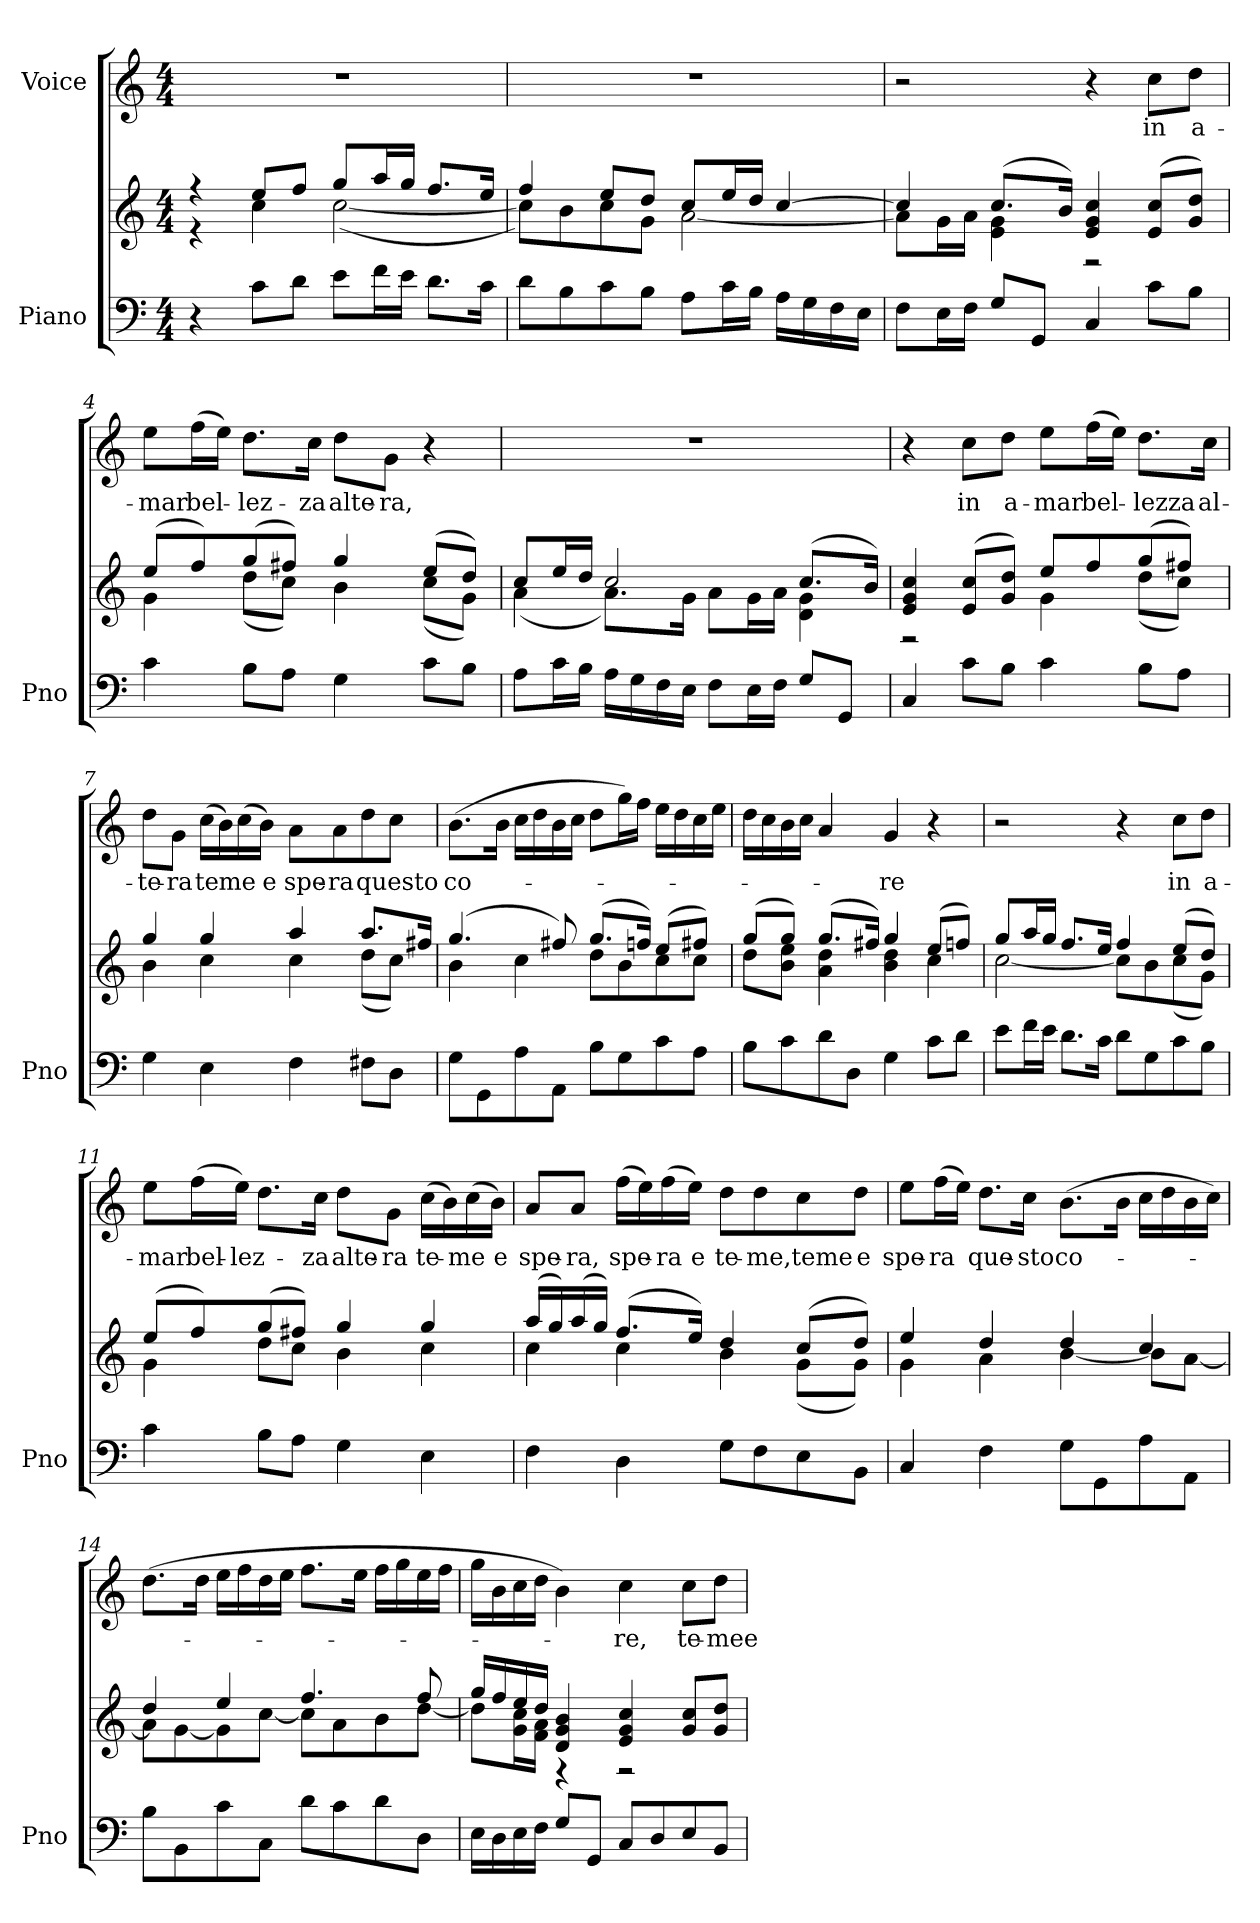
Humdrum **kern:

**kern	**kern	**kern	**text
*part2	*part2	*part1	*part1
*staff3	*staff2	*staff1	*staff1
*I"Piano	*	*I"Voice	*
*I'Pno	*	*	*
*clefF4	*clefG2	*clefG2	*
*k[]	*k[]	*k[]	*
*M4/4	*M4/4	*M4/4	*
*MM80	*MM80	*MM80	*
=1	=1	=1	=1
*	*^	*	*
4r	4r	4r	1r	.
8c\L	8ee/L	4cc\	.	.
8d\J	8ff/J	.	.	.
8e\L	8gg/L	([2cc\	.	.
16f\L	16aa/L	.	.	.
16e\JJ	16gg/JJ	.	.	.
8.d\L	8.ff/L	.	.	.
16c\Jk	16ee/Jk	.	.	.
=2	=2	=2	=2	=2
8d\L	4ff/	8cc\L])	1r	.
8B\	.	8b\	.	.
8c\	8ee/L	8cc\	.	.
8B\J	8dd/J	8g\J	.	.
8A\L	8cc/L	[2a\	.	.
16c\L	16ee/L	.	.	.
16B\JJ	16dd/JJ	.	.	.
16A\LL	[4cc/	.	.	.
16G\	.	.	.	.
16F\	.	.	.	.
16E\JJ	.	.	.	.
=3	=3	=3	=3	=3
8F\L	4cc/]	8a\L]	2r	.
16E\L	.	16g\L	.	.
16F\JJ	.	16a\JJ	.	.
8G/L	(8.cc/L	4e\ 4g\	.	.
8GG/J	.	.	.	.
.	16b/Jk)	.	.	.
4C/	4e/ 4g/ 4cc/	2r	4r	.
!	!	!	!	!LO:LY:b
8c\L	(8e/ 8cc/L	.	8cc\L	in
!	!	!	!	!LO:LY:b
8B\J	8g/ 8dd/J)	.	8dd\J	a-
!!LO:LB:g=z
=4	=4	=4	=4	=4
!	!	!	!	!LO:LY:b
4c\	(8ee/L	4g\	8ee\L	-mar
!	!	!	!	!LO:LY:b
.	8ff/)	.	(16ff\L	bel-
.	.	.	16ee\JJ)	.
!	!	!	!	!LO:LY:b
8B\L	(8gg/	(8dd\L	8.dd\L	lez-
8A\J	8ff#X/J)	8cc\J)	.	.
!	!	!	!	!LO:LY:b
.	.	.	16cc\Jk	-za
!	!	!	!	!LO:LY:b
4G\	4gg/	4b\	8dd\L	alte-
!	!	!	!	!LO:LY:b
.	.	.	8g\J	-ra,
8c\L	(8ee/L	(8cc\L	4r	.
8B\J	8dd/J)	8g\J)	.	.
=5	=5	=5	=5	=5
8A\L	8cc/L	(4a\	1r	.
16c\L	16ee/L	.	.	.
16B\JJ	16dd/JJ	.	.	.
16A\LL	2cc/	8.a\L)	.	.
16G\	.	.	.	.
16F\	.	.	.	.
16E\JJ	.	16g\Jk	.	.
8F\L	.	8a\L	.	.
16E\L	.	16g\L	.	.
16F\JJ	.	16a\JJ	.	.
8G/L	(8.cc/L	4d\ 4g\	.	.
8GG/J	.	.	.	.
.	16b/Jk)	.	.	.
=6	=6	=6	=6	=6
4C/	4e/ 4g/ 4cc/	2r	4r	.
!	!	!	!	!LO:LY:b
8c\L	(8e/ 8cc/L	.	8cc\L	in
!	!	!	!	!LO:LY:b
8B\J	8g/ 8dd/J)	.	8dd\J	a-
!	!	!	!	!LO:LY:b
4c\	8ee/L	4g\	8ee\L	-mar
!	!	!	!	!LO:LY:b
.	8ff/	.	(16ff\L	bel-
.	.	.	16ee\JJ)	.
!	!	!	!	!LO:LY:b
8B\L	(8gg/	(8dd\L	8.dd\L	-lezza
8A\J	8ff#X/J)	8cc\J)	.	.
!	!	!	!	!LO:LY:b
.	.	.	16cc\Jk	al-
!!LO:LB:g=z
=7	=7	=7	=7	=7
!	!	!	!	!LO:LY:b
4G\	4gg/	4b\	8dd\L	-te-
!	!	!	!	!LO:LY:b
.	.	.	8g\J	-ra
!	!	!	!	!LO:LY:b
4E\	4gg/	4cc\	(16cc\LL	te
.	.	.	16b\)	.
!	!	!	!	!LO:LY:b
.	.	.	(16cc\	me
!	!	!	!	!LO:LY:b
.	.	.	16b\JJ)	e
!	!	!	!	!LO:LY:b
4F\	4aa/	4cc\	8a\L	spe-
!	!	!	!	!LO:LY:b
.	.	.	8a\	-ra
!	!	!	!	!LO:LY:b
8F#X\L	8.aa/L	(8dd\L	8dd\	questo
8D\J	.	8cc\J)	8cc\J	.
.	16ff#X/Jk	.	.	.
=8	=8	=8	=8	=8
!	!	!	!	!LO:LY:b
8G\L	(4.gg/	4b\	(8.b\L	-co-
8GG\	.	.	.	.
.	.	.	16b\Jk	.
8A\	.	4cc\	16cc\LL	.
.	.	.	16dd\	.
8AA\J	8ff#X/)	.	16b\	.
.	.	.	16cc\JJ	.
8B\L	(8.gg/L	8dd\L	8dd\L	.
8G\	.	8b\	16gg\L)	.
.	16ffn/Jk)	.	16ff\JJ	.
8c\	(8ee/L	8cc\	16ee\LL	.
.	.	.	16dd\	.
8A\J	8ff#X/J)	8cc\J	16cc\	.
.	.	.	16ee\JJ	.
=9	=9	=9	=9	=9
8B\L	(8gg/L	8dd\L	16dd\LL	.
.	.	.	16cc\	.
8c\	8gg/J)	8b\ 8ee\J	16b\	.
.	.	.	16cc\JJ	.
8d\	(8.gg/L	4a\ 4dd\	4a/	.
8D\J	.	.	.	.
.	16ff#X/Jk)	.	.	.
!	!	!	!	!LO:LY:b
4G\	4gg/	4b\ 4dd\	4g/	re
8c\L	(8ee/L	4cc\	4r	.
8d\J	8ffn/J)	.	.	.
!!LO:PB:g=z
=10	=10	=10	=10	=10
8e\L	8gg/L	([2cc\	2r	.
16f\L	16aa/L	.	.	.
16e\JJ	16gg/JJ	.	.	.
8.d\L	8.ff/L	.	.	.
16c\Jk	16ee/Jk	.	.	.
8d\L)	4ff/	8cc\L]	4r	.
8G\	.	8b\	.	.
!	!	!	!	!LO:LY:b
8c\	(8ee/L	(8cc\	8cc\L	in
!	!	!	!	!LO:LY:b
8B\J	8dd/J)	8g\J)	8dd\J	a-
=11	=11	=11	=11	=11
!	!	!	!	!LO:LY:b
4c\	(8ee/L	4g\	8ee\L	-mar
!	!	!	!	!LO:LY:b
.	8ff/)	.	(16ff\L	bel-
!	!	!	!	!LO:LY:b
.	.	.	16ee\JJ)	-lez-
8B\L	(8gg/	8dd\L	8.dd\L	.
8A\J	8ff#X/J)	8cc\J	.	.
!	!	!	!	!LO:LY:b
.	.	.	16cc\Jk	-za
!	!	!	!	!LO:LY:b
4G\	4gg/	4b\	8dd\L	alte-
!	!	!	!	!LO:LY:b
.	.	.	8g\J	-ra
!	!	!	!	!LO:LY:b
4E\	4gg/	4cc\	(16cc\LL	te-
.	.	.	16b\)	.
!	!	!	!	!LO:LY:b
.	.	.	(16cc\	-me
!	!	!	!	!LO:LY:b
.	.	.	16b\JJ)	e
=12	=12	=12	=12	=12
!	!	!	!	!LO:LY:b
4F\	(16aa/LL	4cc\	8a/L	spe-
.	16gg/)	.	.	.
!	!	!	!	!LO:LY:b
.	(16aa/	.	8a/J	-ra,
.	16gg/JJ)	.	.	.
!	!	!	!	!LO:LY:b
4D\	(8.ff/L	4cc\	(16ff\LL	spe-
.	.	.	16ee\)	.
!	!	!	!	!LO:LY:b
.	.	.	(16ff\	-ra
!	!	!	!	!LO:LY:b
.	16ee/Jk)	.	16ee\JJ)	e
!	!	!	!	!LO:LY:b
8G\L	4dd/	4b\	8dd\L	te-
!	!	!	!	!LO:LY:b
8F\	.	.	8dd\	-me,
!	!	!	!	!LO:LY:b
8E\	(8cc/L	(8g\L	8cc\	teme
!	!	!	!	!LO:LY:b
8BB\J	8dd/J)	8g\J)	8dd\J	e
!!LO:LB:g=z
=13	=13	=13	=13	=13
!	!	!	!	!LO:LY:b
4C/	4ee/	4g\	8ee\L	spe-
!	!	!	!	!LO:LY:b
.	.	.	(16ff\L	-ra
.	.	.	16ee\JJ)	.
!	!	!	!	!LO:LY:b
4F\	4dd/	4a\	8.dd\L	que-
!	!	!	!	!LO:LY:b
.	.	.	16cc\Jk	-sto
!	!	!	!	!LO:LY:b
8G\L	4dd/	[4b\	(8.b\L	co-
8GG\	.	.	.	.
.	.	.	16b\Jk	.
8A\	4cc/	8b\L]	16cc\LL	.
.	.	.	16dd\	.
8AA\J	.	[8a\J	16b\	.
.	.	.	16cc\JJ)	.
=14	=14	=14	=14	=14
8B\L	4dd/	8a\L]	(8.dd\L	.
8BB\	.	[8g\	.	.
.	.	.	16dd\Jk	.
8c\	4ee/	8g\]	16ee\LL	.
.	.	.	16ff\	.
8C\J	.	[8cc\J	16dd\	.
.	.	.	16ee\JJ	.
8d\L	4.ff/	8cc\L]	8.ff\L	.
8c\	.	8a\	.	.
.	.	.	16ee\Jk	.
8d\	.	8b\	16ff\LL	.
.	.	.	16gg\	.
8D\J	8ff/	[8dd\J	16ee\	.
.	.	.	16ff\JJ	.
=15	=15	=15	=15	=15
16E\LL	16gg/LL	8dd\L]	16gg\LL	.
16D\	16ff/	.	16b\	.
16E\	16ee/	16g\ 16cc\L	16cc\	.
16F\JJ	16dd/JJ	16f\ 16a\JJ	16dd\JJ	.
8G/L	4d/ 4g/ 4b/	4r	4b\)	.
8GG/J	.	.	.	.
!	!	!	!	!LO:LY:b
8C/L	4e/ 4g/ 4cc/	2r	4cc\	re,
8D/	.	.	.	.
!	!	!	!	!LO:LY:b
8E/	8g/ 8cc/L	.	8cc\L	te-
!	!	!	!	!LO:LY:b
8BB/J	8g/ 8dd/J	.	8dd\J	-mee
*	*v	*v	*	*
=	=	=	=
*-	*-	*-	*-
